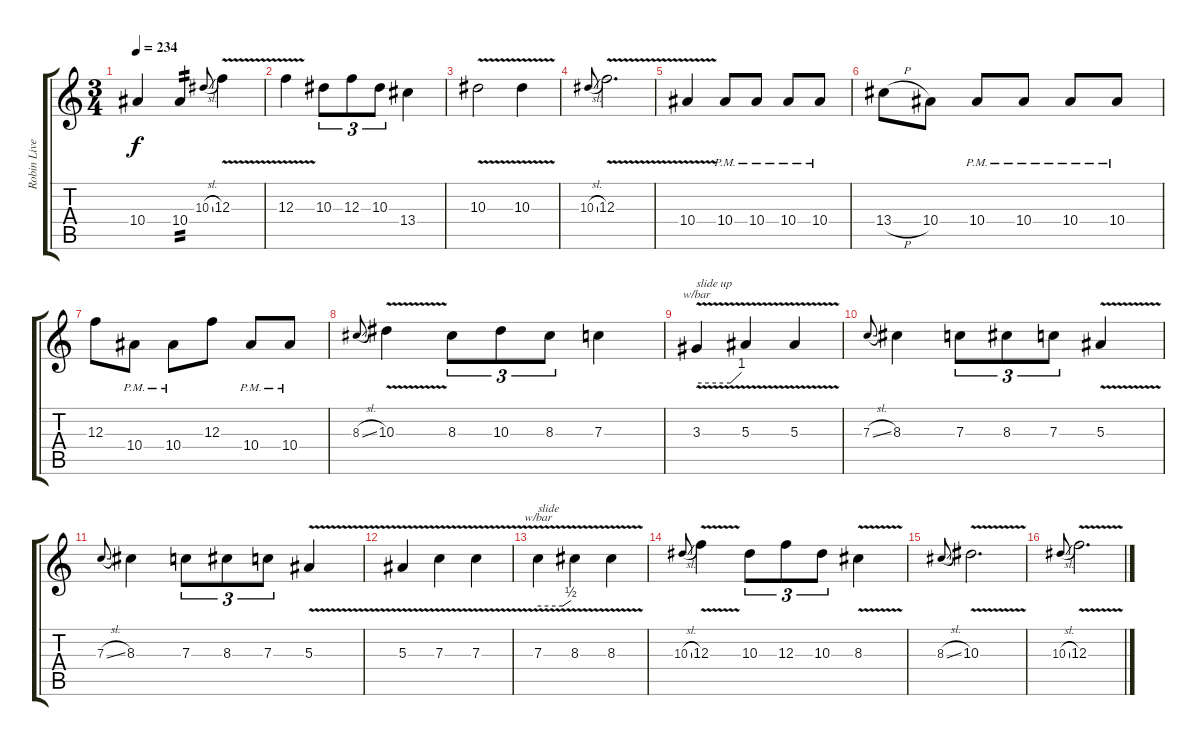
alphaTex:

\track ("Robin Live" "Robin Live") {instrument distortionguitar}
\staff {score tabs}
\tuning (D4 A3 F3 C3 G2 D2) {hide}
\ts (3 4)
\tempo 234
\clef g2
\ks c
10.4.4{dy f} 10.4.4{tp 2} 10.3{sl}.8{gr onbeat} 12.3{v}.4 |
12.3{v}.4 10.3.8{tu (3 2)} 12.3.8{tu (3 2)} 10.3.8{tu (3 2)} 13.4.4 |
10.3{v}.2 10.3{v}.4 |
10.3{sl}.8{gr onbeat} 12.3{v}.2{d} |
10.4{v}.4 10.4{pm}.8 10.4{pm}.8 10.4{pm}.8 10.4{pm}.8 |
13.4{h}.8 10.4.8 10.4{pm}.8 10.4{pm}.8 10.4{pm}.8 10.4{pm}.8 |
12.3.8 10.4{pm}.8 10.4{pm}.8 12.3.8 10.4{pm}.8 10.4{pm}.8 |
8.3{sl}.8{gr onbeat} 10.3{v}.4 8.3.8{tu (3 2)} 10.3.8{tu (3 2)} 8.3.8{tu (3 2)} 7.3.4 |
3.3{v}.4{tbe (custom default 0 0 45 0 60 4) txt "slide up"} 5.3{v}.4 5.3{v}.4 |
7.3{sl}.8{gr onbeat} 8.3.4 7.3.8{tu (3 2)} 8.3.8{tu (3 2)} 7.3.8{tu (3 2)} 5.3{v}.4 |
7.3{sl}.8{gr onbeat} 8.3.4 7.3.8{tu (3 2)} 8.3.8{tu (3 2)} 7.3.8{tu (3 2)} 5.3{v}.4 |
5.3{v}.4 7.3{v}.4 7.3{v}.4 |
7.3{v}.4{tbe (custom default 0 0 45 0 60 2) txt "slide"} 8.3{v}.4 8.3{v}.4 |
10.3{sl}.8{gr onbeat} 12.3{v}.4 10.3.8{tu (3 2)} 12.3.8{tu (3 2)} 10.3.8{tu (3 2)} 8.3{v}.4 |
8.3{sl}.8{gr onbeat} 10.3{v}.2{d} |
10.3{sl}.8{gr onbeat} 12.3{v}.2{d}
